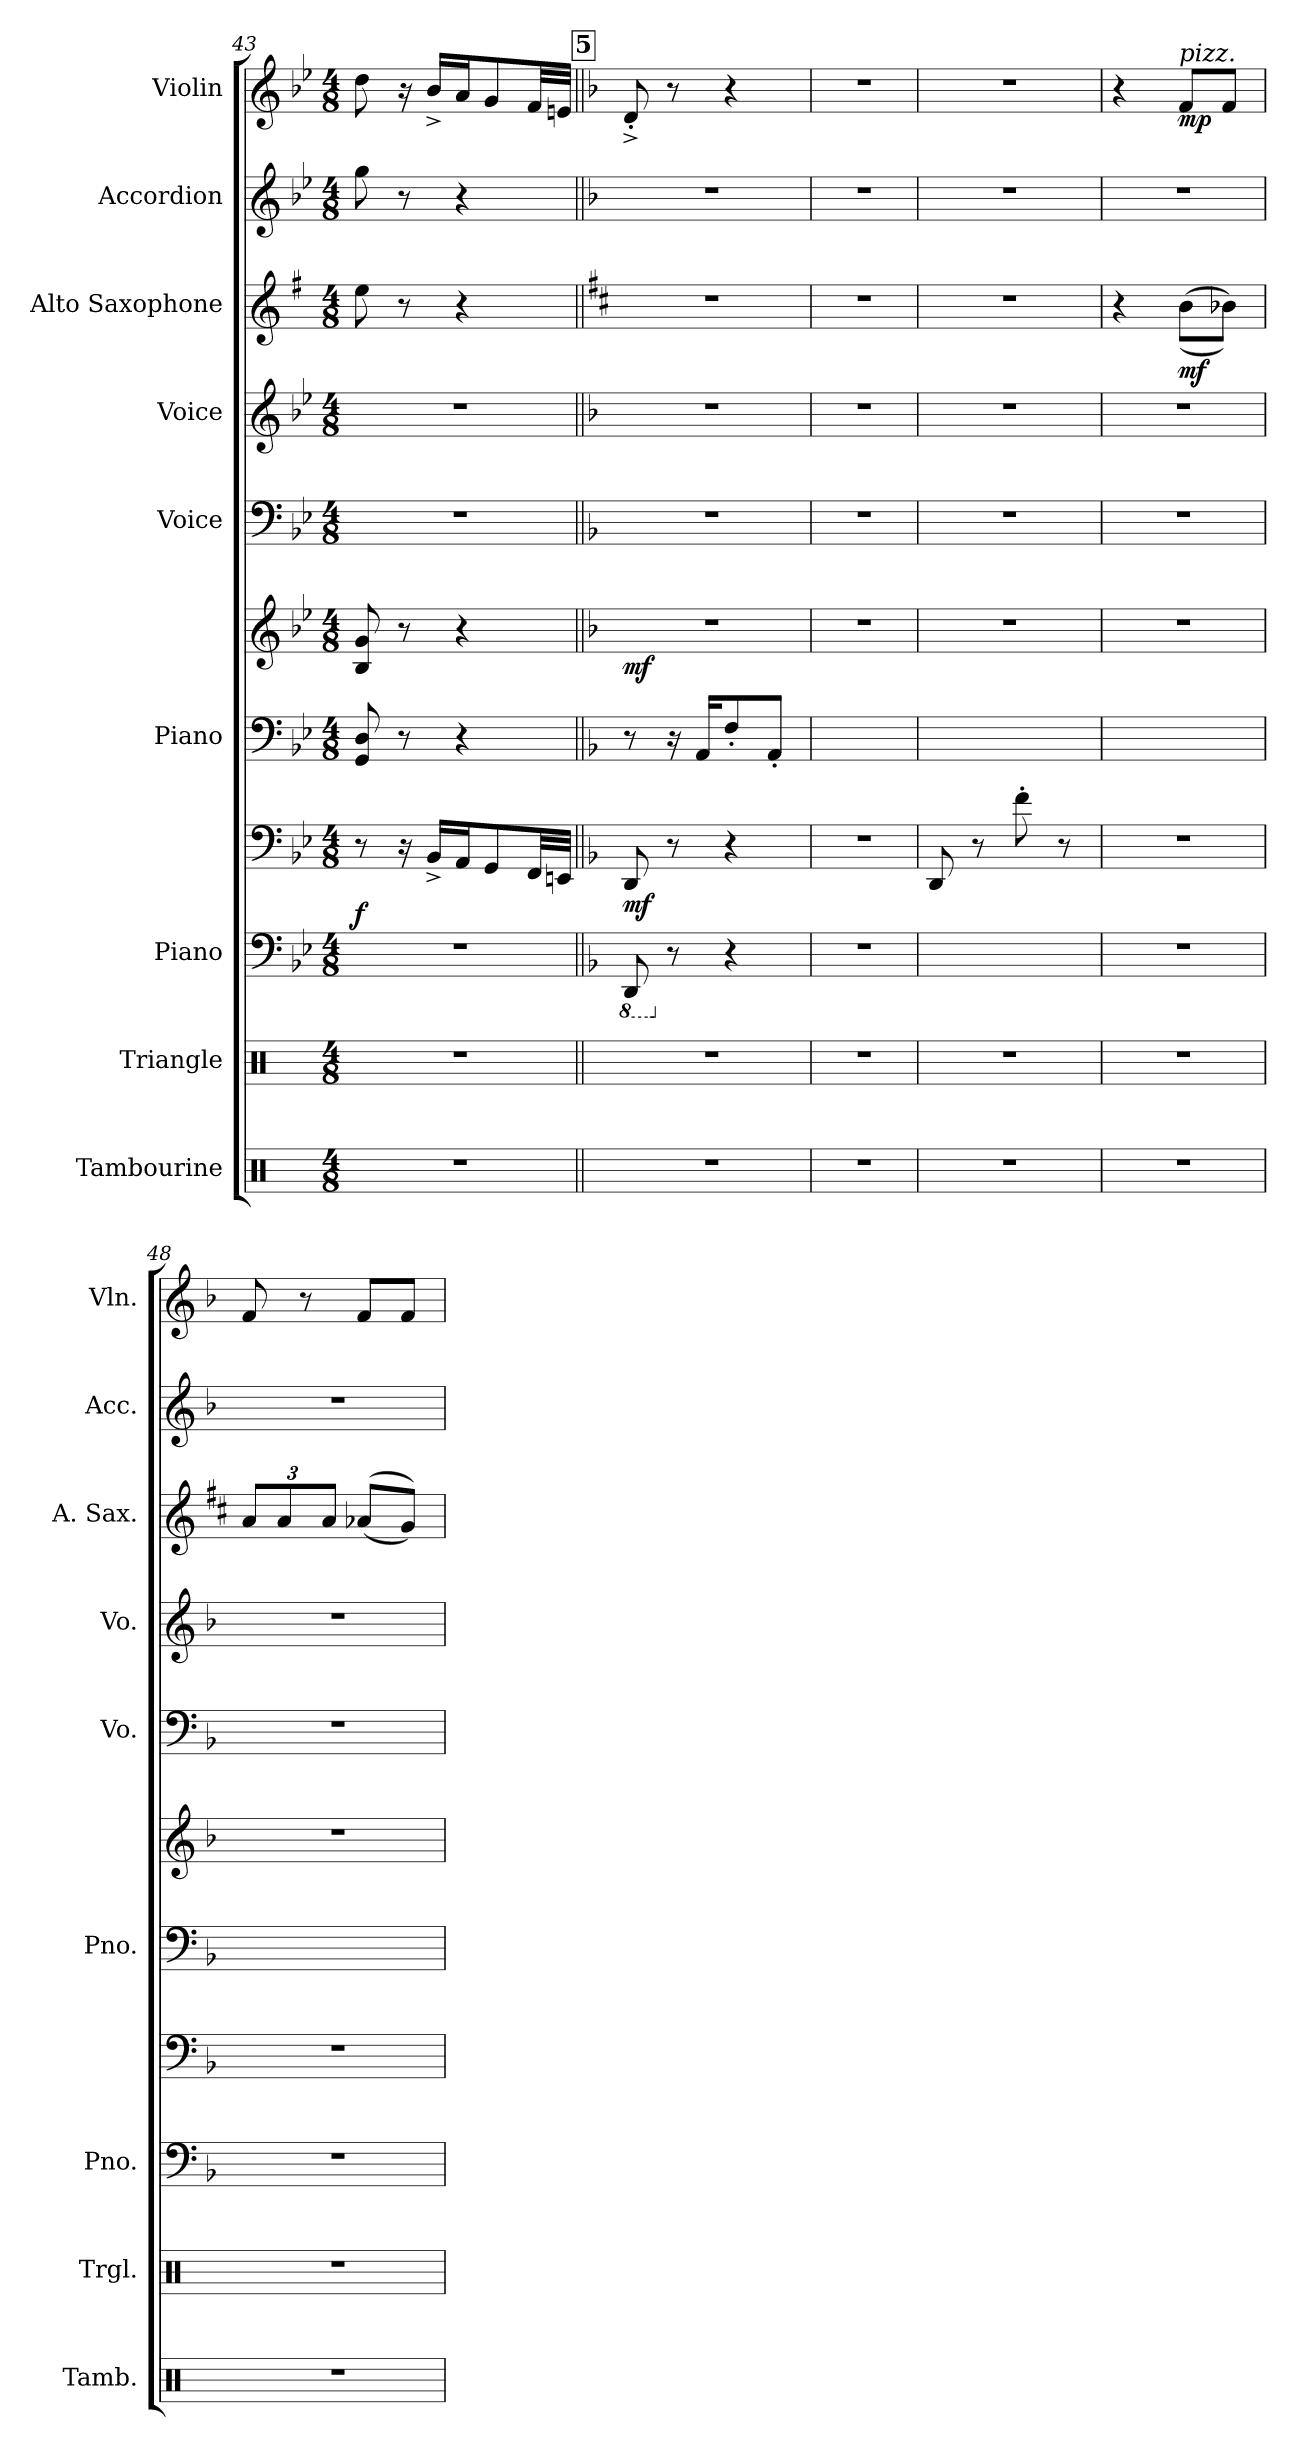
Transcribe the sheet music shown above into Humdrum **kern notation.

**kern	**kern	**kern	**kern	**dynam	**kern	**kern	**dynam	**kern	**kern	**kern	**dynam	**kern	**kern	**dynam
*part9	*part8	*part7	*part7	*part7	*part6	*part6	*part6	*part5	*part4	*part3	*part3	*part2	*part1	*part1
*staff11	*staff10	*staff9	*staff8	*staff8/9	*staff7	*staff6	*staff6/7	*staff5	*staff4	*staff3	*staff3	*staff2	*staff1	*staff1
*I"Tambourine	*I"Triangle	*I"Piano	*	*	*I"Piano	*	*	*I"Voice	*I"Voice	*I"Alto Saxophone	*	*I"Accordion	*I"Violin	*
*I'Tamb.	*I'Trgl.	*I'Pno.	*	*	*I'Pno.	*	*	*I'Vo.	*I'Vo.	*I'A. Sax.	*	*I'Acc.	*I'Vln.	*
*clefX	*clefX	*clefF4	*clefF4	*	*clefF4	*clefG2	*	*clefF4	*clefG2	*clefG2	*	*clefG2	*clefG2	*
*	*	*	*	*	*	*	*	*	*	*ITrd5c9	*	*	*	*
*k[]	*k[]	*k[b-e-]	*k[b-e-]	*	*k[b-e-]	*k[b-e-]	*	*k[b-e-]	*k[b-e-]	*k[b-e-]	*	*k[b-e-]	*k[b-e-]	*
*M4/8	*M4/8	*M4/8	*M4/8	*	*M4/8	*M4/8	*	*M4/8	*M4/8	*M4/8	*	*M4/8	*M4/8	*
=43	=43	=43	=43	=43	=43	=43	=43	=43	=43	=43	=43	=43	=43	=43
!	!	!	!	!LO:DY:a=2	!	!	!	!	!	!	!	!	!	!
2r	2r	2r	8r	f	8GG/ 8D/	8B-/ 8g/	.	2r	2r	8g\	.	8gg\	8dd\	.
.	.	.	16r	.	8r	8r	.	.	.	8r	.	8r	16r	.
.	.	.	16BB-^/LL	.	.	.	.	.	.	.	.	.	16b-^/LL	.
.	.	.	16AA/J	.	4r	4r	.	.	.	4r	.	4r	16a/J	.
.	.	.	8GG/	.	.	.	.	.	.	.	.	.	8g/	.
.	.	.	32FF/LL	.	.	.	.	.	.	.	.	.	32f/LL	.
.	.	.	32EEn/JJJ	.	.	.	.	.	.	.	.	.	32en/JJJ	.
!!LO:REH:place=s1:a:B:fs=14:t=5
=44||	=44||	=44||	=44||	=44||	=44||	=44||	=44||	=44||	=44||	=44||	=44||	=44||	=44||	=44||
*	*	*k[b-]	*k[b-]	*	*k[b-]	*k[b-]	*	*k[b-]	*k[b-]	*k[b-]	*	*k[b-]	*k[b-]	*
*	*	*8ba	*	*	*	*	*	*	*	*	*	*	*	*
!	!	!	!	!LO:DY:b	!	!	!LO:DY:b	!	!	!	!	!	!	!
2r	2r	8DDD/	8DD/	mf	8r	2r	mf	2r	2r	2r	.	2r	8d^'/	.
*	*	*X8ba	*	*	*	*	*	*	*	*	*	*	*	*
.	.	8r	8r	.	16r	.	.	.	.	.	.	.	8r	.
.	.	.	.	.	16AA/KL	.	.	.	.	.	.	.	.	.
.	.	4r	4r	.	8F'/	.	.	.	.	.	.	.	4r	.
.	.	.	.	.	8AA'/J	.	.	.	.	.	.	.	.	.
=45	=45	=45	=45	=45	=45	=45	=45	=45	=45	=45	=45	=45	=45	=45
2r	2r	2r	2r	.	2ryy	2r	.	2r	2r	2r	.	2r	2r	.
=46	=46	=46	=46	=46	=46	=46	=46	=46	=46	=46	=46	=46	=46	=46
2r	2r	2ryy	8DD/	.	2ryy	2r	.	2r	2r	2r	.	2r	2r	.
.	.	.	8r	.	.	.	.	.	.	.	.	.	.	.
.	.	.	8f'\	.	.	.	.	.	.	.	.	.	.	.
.	.	.	8r	.	.	.	.	.	.	.	.	.	.	.
!!LO:PB:g=z
=47	=47	=47	=47	=47	=47	=47	=47	=47	=47	=47	=47	=47	=47	=47
2r	2r	2r	2r	.	2ryy	2r	.	2r	2r	4r	.	2r	4r	.
!	!	!	!	!	!	!	!	!	!	!	!	!	!LO:TX:a:i:t=pizz.	!
!	!	!	!	!	!	!	!	!	!	!	!LO:DY:b	!	!	!LO:DY:b
.	.	.	.	.	.	.	.	.	.	(>(>8d\L	mf	.	8f/L	mp
.	.	.	.	.	.	.	.	.	.	8d-X\J))	.	.	8f/J	.
=48	=48	=48	=48	=48	=48	=48	=48	=48	=48	=48	=48	=48	=48	=48
*	*	*	*	*	*	*	*	*	*	*Xbrackettup	*	*	*	*
2r	2r	2r	2r	.	2ryy	2r	.	2r	2r	12c/L	.	2r	8f/	.
.	.	.	.	.	.	.	.	.	.	12c/	.	.	.	.
.	.	.	.	.	.	.	.	.	.	.	.	.	8r	.
.	.	.	.	.	.	.	.	.	.	12c/J	.	.	.	.
.	.	.	.	.	.	.	.	.	.	(>(>8c-X/L	.	.	8f/L	.
.	.	.	.	.	.	.	.	.	.	8B-/J))	.	.	8f/J	.
=	=	=	=	=	=	=	=	=	=	=	=	=	=	=
*-	*-	*-	*-	*-	*-	*-	*-	*-	*-	*-	*-	*-	*-	*-
